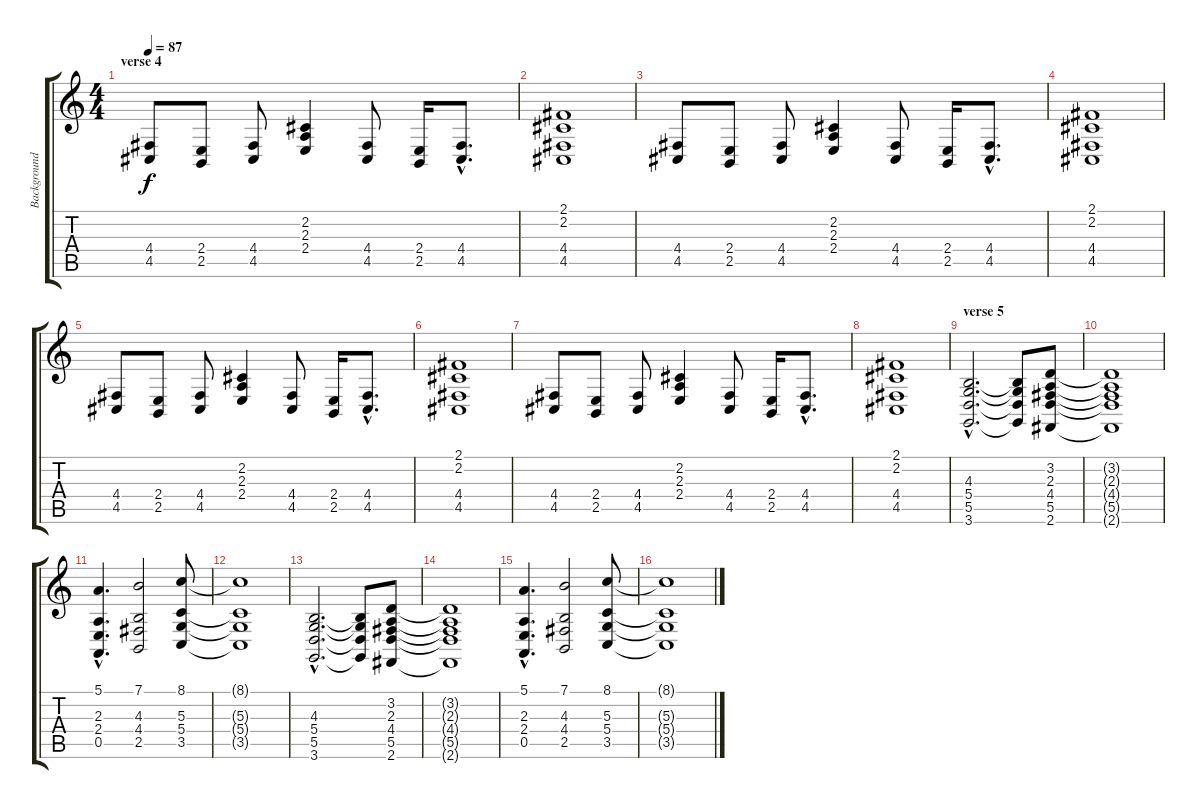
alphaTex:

\track ("Background Chorus" "Background") {instrument stringensemble1}
\staff {score tabs}
\tuning (E4 B3 G3 D3 A2 E2) {hide}
\ts (4 4)
\section ("" "verse 4")
\tempo 87
\clef g2
\ks c
(4.4 4.5).8{dy f} (2.4 2.5).8 (4.4 4.5).8 (2.2 2.3 2.4).4 (4.4 4.5).8 (2.4 2.5).16 (4.4{hac} 4.5{hac}).8{d} |
(2.1 2.2 4.4 4.5).1 |
(4.4 4.5).8 (2.4 2.5).8 (4.4 4.5).8 (2.2 2.3 2.4).4 (4.4 4.5).8 (2.4 2.5).16 (4.4{hac} 4.5{hac}).8{d} |
(2.1 2.2 4.4 4.5).1 |
(4.4 4.5).8 (2.4 2.5).8 (4.4 4.5).8 (2.2 2.3 2.4).4 (4.4 4.5).8 (2.4 2.5).16 (4.4{hac} 4.5{hac}).8{d} |
(2.1 2.2 4.4 4.5).1 |
(4.4 4.5).8 (2.4 2.5).8 (4.4 4.5).8 (2.2 2.3 2.4).4 (4.4 4.5).8 (2.4 2.5).16 (4.4{hac} 4.5{hac}).8{d} |
(2.1 2.2 4.4 4.5).1 |
\section ("" "verse 5")
(4.3{hac} 5.4{hac} 5.5{hac} 3.6{hac}).2{d} (4.3{t} 5.4{t} 5.5{t} 3.6{t}).8 (3.2 2.3 4.4 5.5 2.6).8 |
(3.2{t} 2.3{t} 4.4{t} 5.5{t} 2.6{t}).1 |
(5.1{hac} 2.3{hac} 2.4{hac} 0.5{hac}).4{d} (7.1 4.3 4.4 2.5).2 (8.1 5.3 5.4 3.5).8 |
(8.1{t} 5.3{t} 5.4{t} 3.5{t}).1 |
(4.3{hac} 5.4{hac} 5.5{hac} 3.6{hac}).2{d} (4.3{t} 5.4{t} 5.5{t} 3.6{t}).8 (3.2 2.3 4.4 5.5 2.6).8 |
(3.2{t} 2.3{t} 4.4{t} 5.5{t} 2.6{t}).1 |
(5.1{hac} 2.3{hac} 2.4{hac} 0.5{hac}).4{d} (7.1 4.3 4.4 2.5).2 (8.1 5.3 5.4 3.5).8 |
(8.1{t} 5.3{t} 5.4{t} 3.5{t}).1
